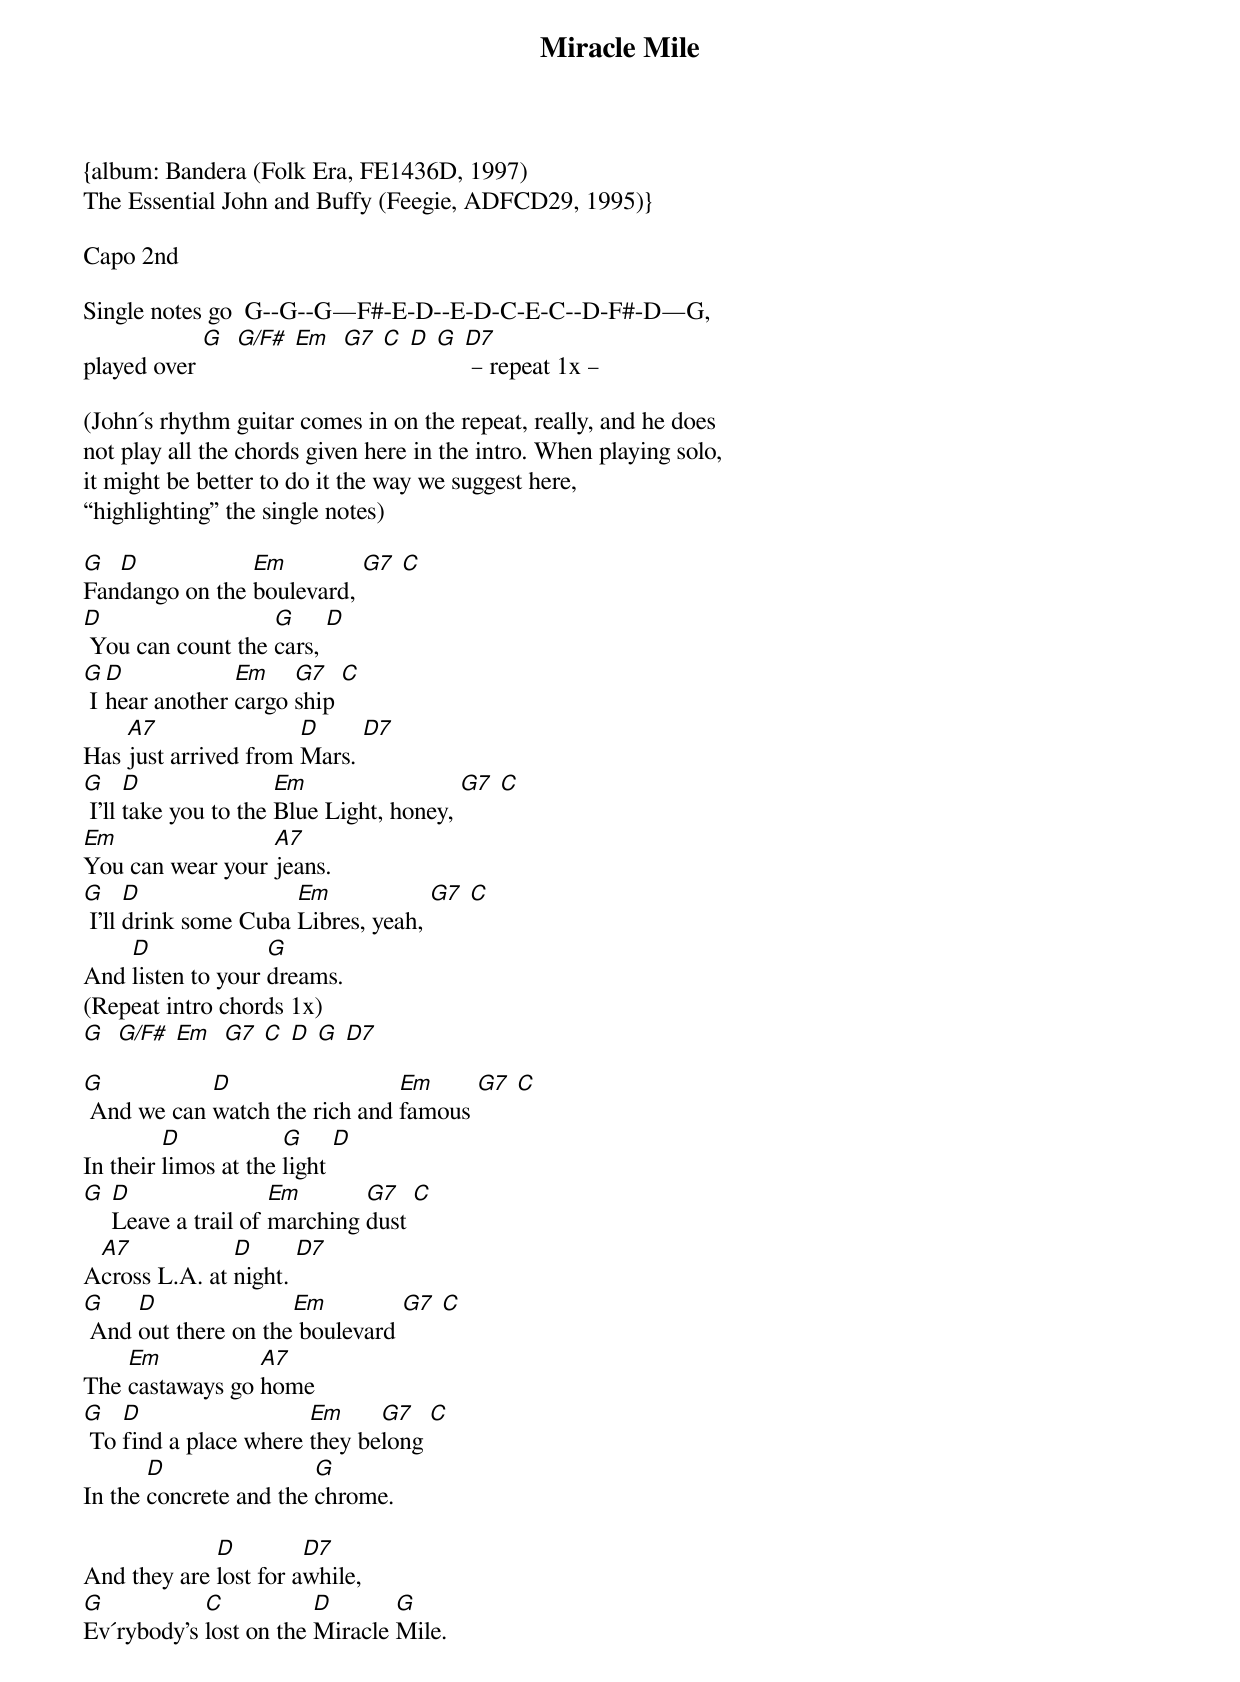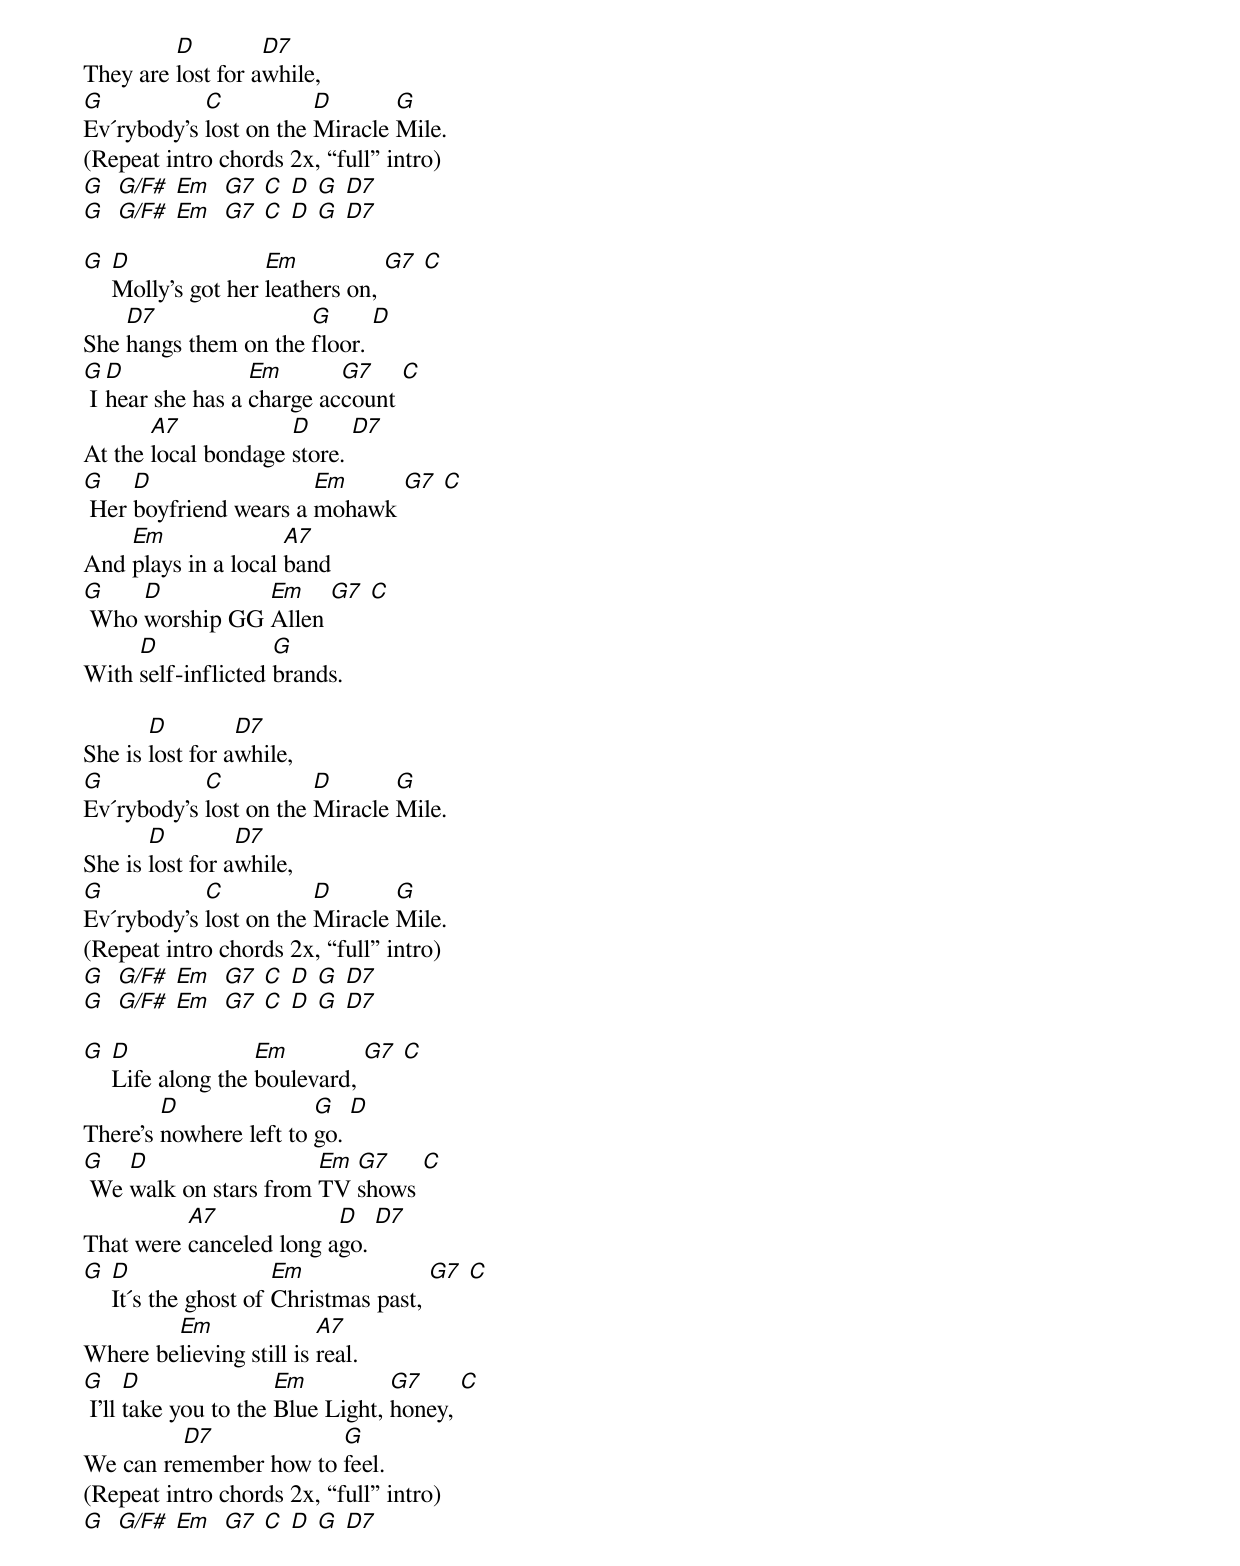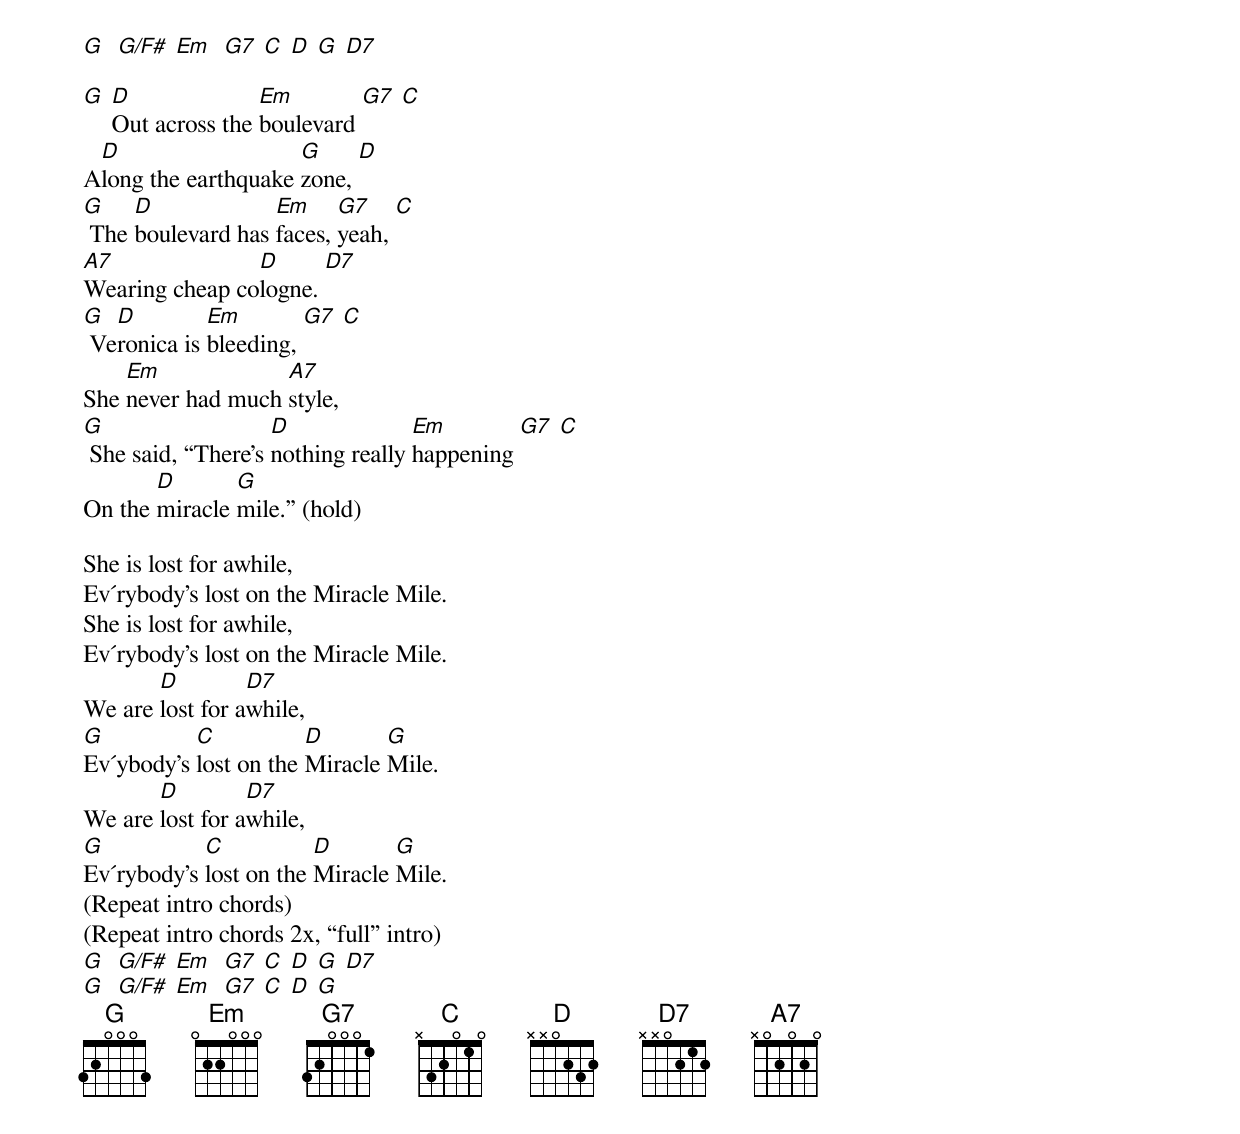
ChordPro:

{title: Miracle Mile}
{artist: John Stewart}
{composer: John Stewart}
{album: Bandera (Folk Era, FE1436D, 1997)
The Essential John and Buffy (Feegie, ADFCD29, 1995)}

Capo 2nd

Single notes go  G--G--G—F#-E-D--E-D-C-E-C--D-F#-D—G,
played over [G]  [G/F#] [Em]  [G7] [C] [D] [G] [D7] – repeat 1x –

(John´s rhythm guitar comes in on the repeat, really, and he does
not play all the chords given here in the intro. When playing solo,
it might be better to do it the way we suggest here,
“highlighting” the single notes)

[G]Fan[D]dango on the [Em]boulevard, [G7] [C]
[D] You can count the [G]cars, [D]
[G] I [D]hear another [Em]cargo [G7]ship [C]
Has [A7]just arrived from [D]Mars. [D7]
[G] I'll [D]take you to the [Em]Blue Light, honey, [G7] [C]
[Em]You can wear your [A7]jeans.
[G] I'll [D]drink some Cuba [Em]Libres, yeah, [G7] [C]
And [D]listen to your [G]dreams.
(Repeat intro chords 1x)
[G]  [G/F#] [Em]  [G7] [C] [D] [G] [D7]

[G] And we can [D]watch the rich and [Em]famous [G7] [C]
In their [D]limos at the [G]light [D]
[G] [D]Leave a trail of [Em]marching [G7]dust [C]
A[A7]cross L.A. at [D]night. [D7]
[G] And [D]out there on the[Em] boulevard [G7] [C]
The [Em]castaways go [A7]home
[G] To [D]find a place where [Em]they be[G7]long [C]
In the [D]concrete and the [G]chrome.

And they are [D]lost for a[D7]while,
[G]Ev´rybody's [C]lost on the [D]Miracle [G]Mile.
They are [D]lost for a[D7]while,
[G]Ev´rybody's [C]lost on the [D]Miracle [G]Mile.
(Repeat intro chords 2x, “full” intro)
[G]  [G/F#] [Em]  [G7] [C] [D] [G] [D7]
[G]  [G/F#] [Em]  [G7] [C] [D] [G] [D7]

[G] [D]Molly's got her [Em]leathers on, [G7] [C]
She [D7]hangs them on the [G]floor. [D]
[G] I [D]hear she has a [Em]charge ac[G7]count [C]
At the [A7]local bondage [D]store. [D7]
[G] Her [D]boyfriend wears a [Em]mohawk [G7] [C]
And [Em]plays in a local [A7]band
[G] Who [D]worship GG [Em]Allen [G7] [C]
With [D]self-inflicted [G]brands.

She is [D]lost for a[D7]while,
[G]Ev´rybody's [C]lost on the [D]Miracle [G]Mile.
She is [D]lost for a[D7]while,
[G]Ev´rybody's [C]lost on the [D]Miracle [G]Mile.
(Repeat intro chords 2x, “full” intro)
[G]  [G/F#] [Em]  [G7] [C] [D] [G] [D7]
[G]  [G/F#] [Em]  [G7] [C] [D] [G] [D7]

[G] [D]Life along the [Em]boulevard, [G7] [C]
There's [D]nowhere left to [G]go. [D]
[G] We [D]walk on stars from [Em]TV [G7]shows [C]
That were [A7]canceled long a[D]go. [D7]
[G] [D]It´s the ghost of [Em]Christmas past, [G7] [C]
Where be[Em]lieving still is [A7]real.
[G] I'll [D]take you to the [Em]Blue Light, [G7]honey, [C]
We can re[D7]member how to [G]feel.
(Repeat intro chords 2x, “full” intro)
[G]  [G/F#] [Em]  [G7] [C] [D] [G] [D7]
[G]  [G/F#] [Em]  [G7] [C] [D] [G] [D7]

[G] [D]Out across the [Em]boulevard [G7] [C]
A[D]long the earthquake [G]zone, [D]
[G] The [D]boulevard has [Em]faces, [G7]yeah, [C]
[A7]Wearing cheap co[D]logne. [D7]
[G] Ve[D]ronica is [Em]bleeding, [G7] [C]
She [Em]never had much [A7]style,
[G] She said, “There's [D]nothing really [Em]happening [G7] [C]
On the [D]miracle [G]mile.” (hold)

She is lost for awhile,
Ev´rybody's lost on the Miracle Mile.
She is lost for awhile,
Ev´rybody's lost on the Miracle Mile.
We are [D]lost for a[D7]while,
[G]Ev´ybody's [C]lost on the [D]Miracle [G]Mile.
We are [D]lost for a[D7]while,
[G]Ev´rybody's [C]lost on the [D]Miracle [G]Mile.
(Repeat intro chords)
(Repeat intro chords 2x, “full” intro)
[G]  [G/F#] [Em]  [G7] [C] [D] [G] [D7]
[G]  [G/F#] [Em]  [G7] [C] [D] [G]
